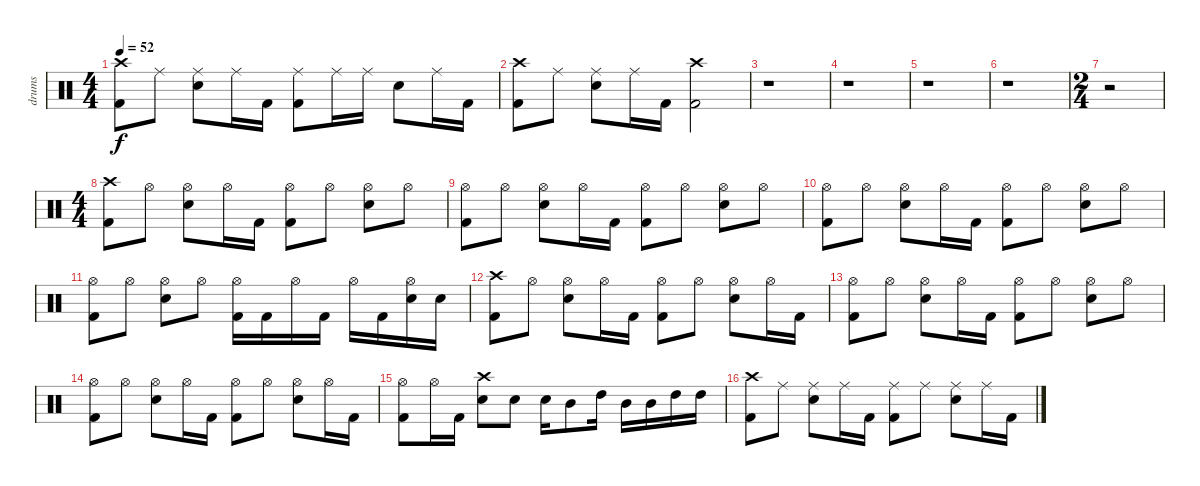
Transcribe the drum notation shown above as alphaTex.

\track ("drums" "drums") {instrument percussion}
\staff {score}
\articulation defaults
\ts (4 4)
\tempo 52
\clef neutral
\ks c
("Crash high (hit)" "Kick (hit) 2").8{dy f} "Ride (middle)".8 ("Ride (middle)" "Electric Snare (hit)").8 "Ride (middle)".16 "Kick (hit) 2".16 ("Ride (middle)" "Kick (hit) 2").8 "Ride (middle)".16 "Ride (middle)".16 "Electric Snare (hit)".8 "Ride (middle)".16 "Kick (hit) 2".16 |
("Crash high (hit)" "Kick (hit) 2").8 "Ride (middle)".8 ("Ride (middle)" "Electric Snare (hit)").8 "Ride (middle)".16 "Kick (hit) 2".16 ("Crash high (hit)" "Kick (hit) 2").2 |
r.1 |
r.1 |
r.1 |
r.1 |
\ts (2 4)
r.2 |
\ts (4 4)
("Crash high (hit)" "Kick (hit) 2").8 "Hi-Hat (open)".8 ("Hi-Hat (open)" "Electric Snare (hit)").8 "Hi-Hat (open)".16 "Kick (hit) 2".16 ("Hi-Hat (open)" "Kick (hit) 2").8 "Hi-Hat (open)".8 ("Hi-Hat (open)" "Electric Snare (hit)").8 "Hi-Hat (open)".8 |
("Hi-Hat (open)" "Kick (hit) 2").8 "Hi-Hat (open)".8 ("Hi-Hat (open)" "Electric Snare (hit)").8 "Hi-Hat (open)".16 "Kick (hit) 2".16 ("Hi-Hat (open)" "Kick (hit) 2").8 "Hi-Hat (open)".8 ("Hi-Hat (open)" "Electric Snare (hit)").8 "Hi-Hat (open)".8 |
("Hi-Hat (open)" "Kick (hit) 2").8 "Hi-Hat (open)".8 ("Hi-Hat (open)" "Electric Snare (hit)").8 "Hi-Hat (open)".16 "Kick (hit) 2".16 ("Hi-Hat (open)" "Kick (hit) 2").8 "Hi-Hat (open)".8 ("Hi-Hat (open)" "Electric Snare (hit)").8 "Hi-Hat (open)".8 |
("Hi-Hat (open)" "Kick (hit) 2").8 "Hi-Hat (open)".8 ("Hi-Hat (open)" "Electric Snare (hit)").8 "Hi-Hat (open)".8 ("Hi-Hat (open)" "Kick (hit) 2").16 "Kick (hit) 2".16 "Hi-Hat (open)".16 "Kick (hit) 2".16 "Hi-Hat (open)".16 "Kick (hit) 2".16 ("Hi-Hat (open)" "Electric Snare (hit)").16 "Electric Snare (hit)".16 |
("Crash high (hit)" "Kick (hit) 2").8 "Hi-Hat (open)".8 ("Hi-Hat (open)" "Electric Snare (hit)").8 "Hi-Hat (open)".16 "Kick (hit) 2".16 ("Hi-Hat (open)" "Kick (hit) 2").8 "Hi-Hat (open)".8 ("Hi-Hat (open)" "Electric Snare (hit)").8 "Hi-Hat (open)".16 "Kick (hit) 2".16 |
("Hi-Hat (open)" "Kick (hit) 2").8 "Hi-Hat (open)".8 ("Hi-Hat (open)" "Electric Snare (hit)").8 "Hi-Hat (open)".16 "Kick (hit) 2".16 ("Hi-Hat (open)" "Kick (hit) 2").8 "Hi-Hat (open)".8 ("Hi-Hat (open)" "Electric Snare (hit)").8 "Hi-Hat (open)".8 |
("Hi-Hat (open)" "Kick (hit) 2").8 "Hi-Hat (open)".8 ("Hi-Hat (open)" "Electric Snare (hit)").8 "Hi-Hat (open)".16 "Kick (hit) 2".16 ("Hi-Hat (open)" "Kick (hit) 2").8 "Hi-Hat (open)".8 ("Hi-Hat (open)" "Electric Snare (hit)").8 "Hi-Hat (open)".16 "Kick (hit) 2".16 |
("Hi-Hat (open)" "Kick (hit) 2").8 "Hi-Hat (open)".16 "Kick (hit) 2".16 ("Crash high (hit)" "Electric Snare (hit)").8 "Electric Snare (hit)".8 "Electric Snare (hit)".16 "Mid Tom (hit)".8 "High Tom (hit)".16 "Mid Tom (hit)".16 "Mid Tom (hit)".16 "High Tom (hit)".16 "High Tom (hit)".16 |
("Crash high (hit)" "Kick (hit) 2").8 "Ride (middle)".8 ("Ride (middle)" "Electric Snare (hit)").8 "Ride (middle)".16 "Kick (hit) 2".16 ("Ride (middle)" "Kick (hit) 2").8 "Ride (middle)".8 ("Ride (middle)" "Electric Snare (hit)").8 "Ride (middle)".16 "Kick (hit) 2".16
